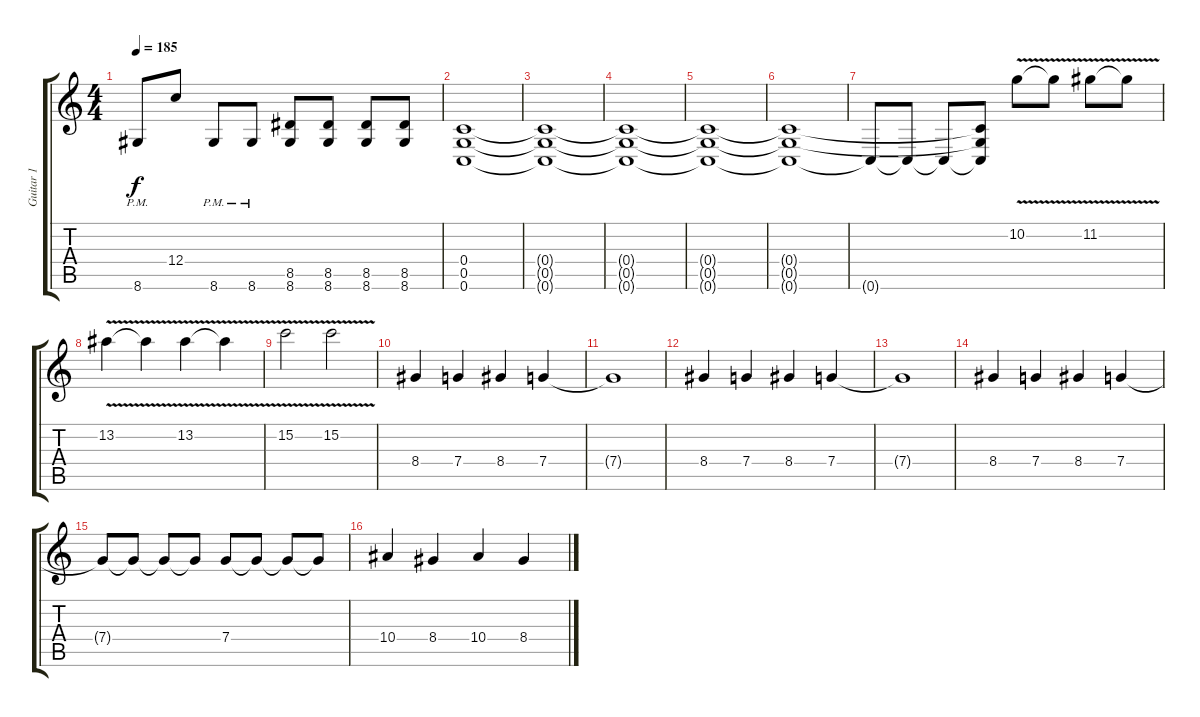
\track ("Guitar 1" "Guitar 1") {instrument electricguitarclean}
\staff {score tabs}
\tuning (D4 A3 F3 C3 G2 C2) {hide}
\ts (4 4)
\tempo 185
\clef g2
\ks c
8.6{pm}.8{dy f} 12.4.8 8.6{pm}.8 8.6{pm}.8 (8.5 8.6).8 (8.5 8.6).8 (8.5 8.6).8 (8.5 8.6).8 |
(0.4 0.5 0.6).1 |
(0.4{t} 0.5{t} 0.6{t}).1 |
(0.4{t} 0.5{t} 0.6{t}).1 |
(0.4{t} 0.5{t} 0.6{t}).1 |
(0.4{t} 0.5{t} 0.6{t}).1 |
0.6{t}.8{instrument electricguitarclean} 0.6{t}.8 0.6{t}.8 (0.4{t} 0.5{t} 0.6{t}).8 10.2{v}.8 10.2{t}.8 11.2{v}.8 11.2{t}.8 |
13.2{v}.4 13.2{t}.4 13.2{v}.4 13.2{t}.4 |
15.2{v}.2 15.2{v}.2 |
8.4.4 7.4.4 8.4.4 7.4.4 |
7.4{t}.1 |
8.4.4 7.4.4 8.4.4 7.4.4 |
7.4{t}.1 |
8.4.4 7.4.4 8.4.4 7.4.4 |
7.4{t}.8 7.4{t}.8 7.4{t}.8 7.4{t}.8 7.4.8 7.4{t}.8 7.4{t}.8 7.4{t}.8 |
10.4.4 8.4.4 10.4.4 8.4.4
